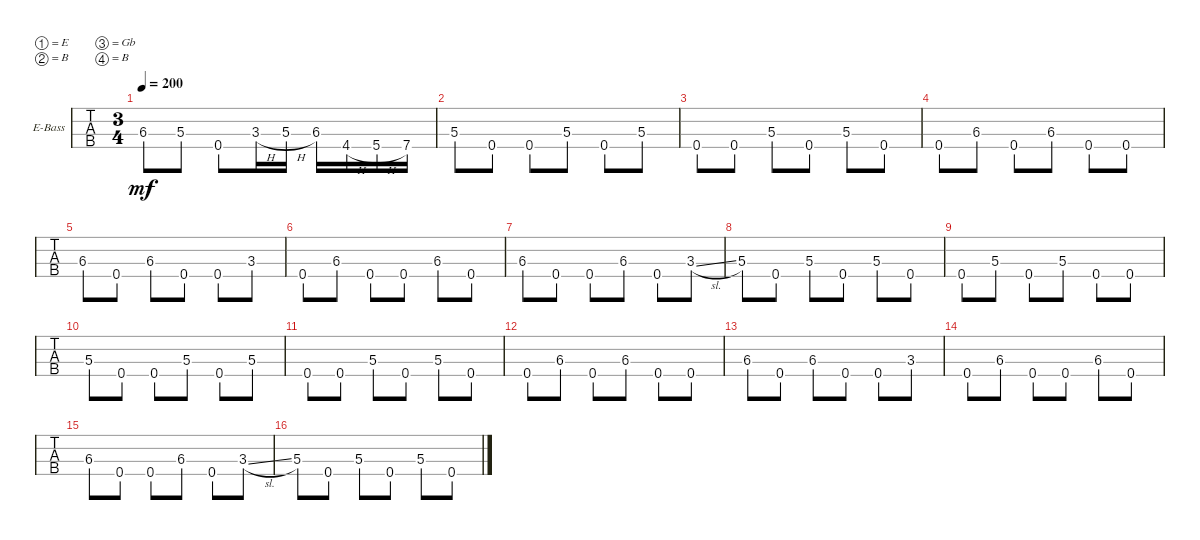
\bracketExtendMode groupsimilarinstruments
\firstSystemTrackNameOrientation horizontal
\otherSystemsTrackNameOrientation horizontal
\track ("Electric Bass" "E-Bass") {instrument electricbassfinger}
\staff {tabs}
\tuning (E2 B1 Gb1 B0)
\ts (3 4)
\tempo 200
\clef g2
\ks c
6.3.8{dy mf} 5.3.8 0.4.8 3.3{h}.16 5.3{h}.16 6.3.16 4.4{h}.16 5.4{h}.16 7.4.16 |
\clef f4
5.3.8 0.4.8 0.4.8 5.3.8 0.4.8 5.3.8 |
0.4.8 0.4.8 5.3.8 0.4.8 5.3.8 0.4.8 |
0.4.8 6.3.8 0.4.8 6.3.8 0.4.8 0.4.8 |
6.3.8 0.4.8 6.3.8 0.4.8 0.4.8 3.3.8 |
0.4.8 6.3.8 0.4.8 0.4.8 6.3.8 0.4.8 |
6.3.8 0.4.8 0.4.8 6.3.8 0.4.8 3.3{sl}.8 |
5.3.8 0.4.8 5.3.8 0.4.8 5.3.8 0.4.8 |
0.4.8 5.3.8 0.4.8 5.3.8 0.4.8 0.4.8 |
5.3.8 0.4.8 0.4.8 5.3.8 0.4.8 5.3.8 |
0.4.8 0.4.8 5.3.8 0.4.8 5.3.8 0.4.8 |
0.4.8 6.3.8 0.4.8 6.3.8 0.4.8 0.4.8 |
6.3.8 0.4.8 6.3.8 0.4.8 0.4.8 3.3.8 |
0.4.8 6.3.8 0.4.8 0.4.8 6.3.8 0.4.8 |
6.3.8 0.4.8 0.4.8 6.3.8 0.4.8 3.3{sl}.8 |
5.3.8 0.4.8 5.3.8 0.4.8 5.3.8 0.4.8
